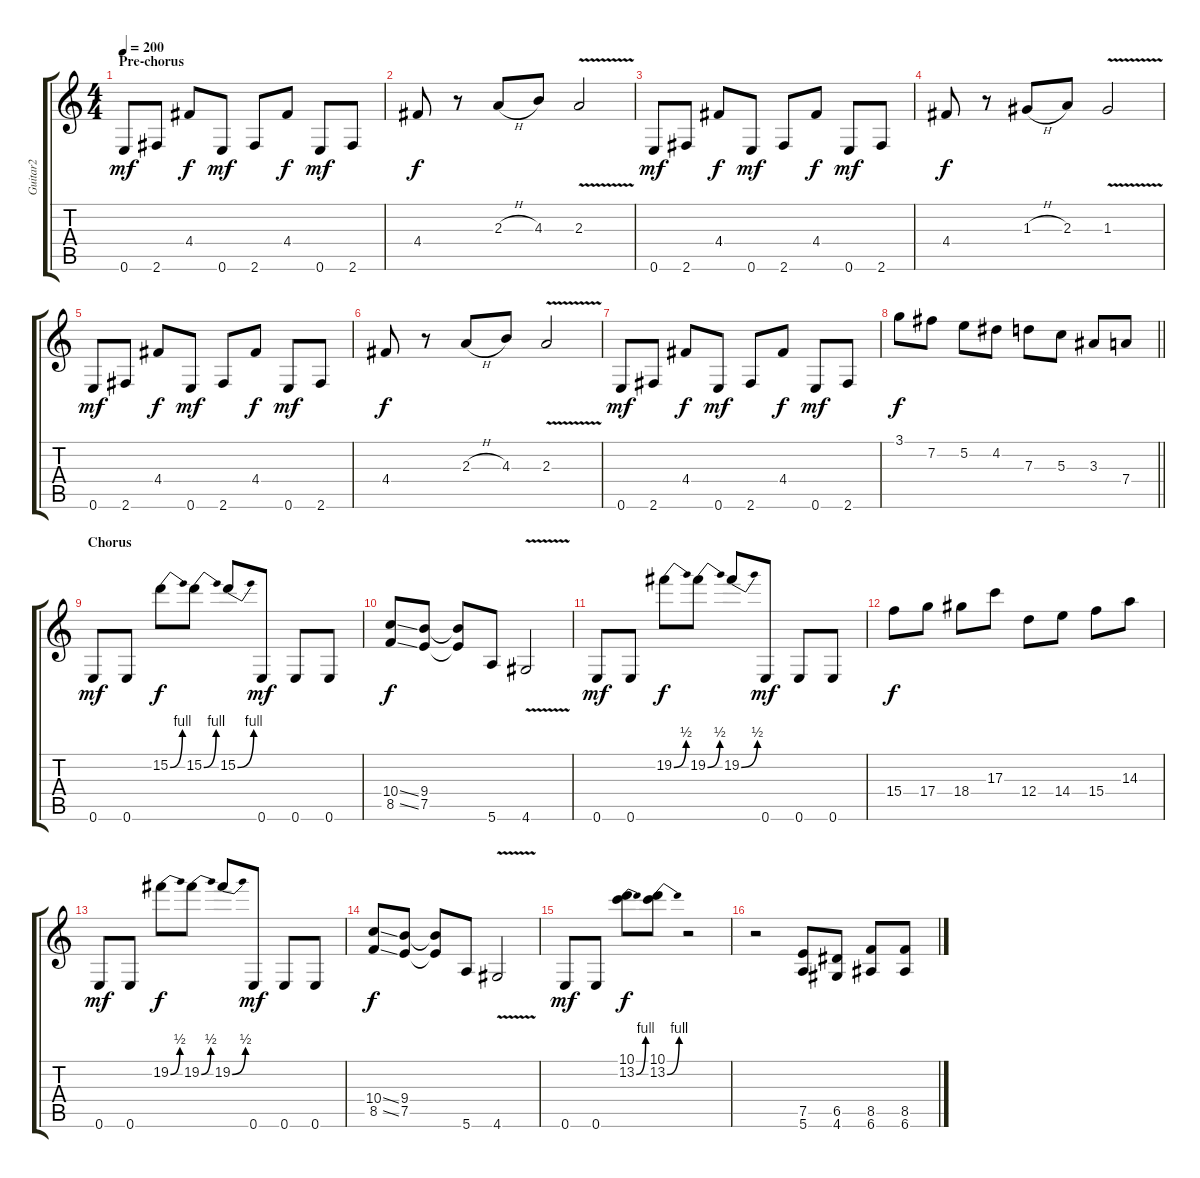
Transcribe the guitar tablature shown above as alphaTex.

\track ("Guitar2" "Guitar2") {instrument distortionguitar}
\staff {score tabs}
\tuning (E4 B3 G3 D3 A2 E2) {hide}
\ts (4 4)
\section ("" "Pre-chorus")
\tempo 200
\clef g2
\ks c
0.6.8{dy mf} 2.6.8 4.4.8{dy f} 0.6.8{dy mf} 2.6.8 4.4.8{dy f} 0.6.8{dy mf} 2.6.8 |
4.4.8{dy f} r.8 2.3{h}.8 4.3.8 2.3{v}.2 |
0.6.8{dy mf} 2.6.8 4.4.8{dy f} 0.6.8{dy mf} 2.6.8 4.4.8{dy f} 0.6.8{dy mf} 2.6.8 |
4.4.8{dy f} r.8 1.3{h}.8 2.3.8 1.3{v}.2 |
0.6.8{dy mf} 2.6.8 4.4.8{dy f} 0.6.8{dy mf} 2.6.8 4.4.8{dy f} 0.6.8{dy mf} 2.6.8 |
4.4.8{dy f} r.8 2.3{h}.8 4.3.8 2.3{v}.2 |
0.6.8{dy mf} 2.6.8 4.4.8{dy f} 0.6.8{dy mf} 2.6.8 4.4.8{dy f} 0.6.8{dy mf} 2.6.8 |
\barLineRight lightlight
3.1.8{dy f} 7.2.8 5.2.8 4.2.8 7.3.8 5.3.8 3.3.8 7.4.8 |
\section ("" "Chorus")
0.6.8{dy mf} 0.6.8 15.2{be (bend 0 0 60 4)}.8{dy f} 15.2{be (bend 0 0 60 4)}.8 15.2{be (bend 0 0 60 4)}.8 0.6.8{dy mf} 0.6.8 0.6.8 |
(10.4{ss} 8.5{ss}).8{dy f} (9.4 7.5).8 (9.4{t} 7.5{t}).8 5.6.8 4.6{v}.2 |
0.6.8{dy mf} 0.6.8 19.2{be (bend 0 0 60 2)}.8{dy f} 19.2{be (bend 0 0 60 2)}.8 19.2{be (bend 0 0 60 2)}.8 0.6.8{dy mf} 0.6.8 0.6.8 |
15.4.8{dy f} 17.4.8 18.4.8 17.3.8 12.4.8 14.4.8 15.4.8 14.3.8 |
0.6.8{dy mf} 0.6.8 19.2{be (bend 0 0 60 2)}.8{dy f} 19.2{be (bend 0 0 60 2)}.8 19.2{be (bend 0 0 60 2)}.8 0.6.8{dy mf} 0.6.8 0.6.8 |
(10.4{ss} 8.5{ss}).8{dy f} (9.4 7.5).8 (9.4{t} 7.5{t}).8 5.6.8 4.6{v}.2 |
0.6.8{dy mf} 0.6.8 (10.1 13.2{be (bend 0 0 60 4)}).8{dy f} (10.1 13.2{be (bend 0 0 60 4)}).8 r.2 |
r.2 (7.5 5.6).8 (6.5 4.6).8 (8.5 6.6).8 (8.5 6.6).8
